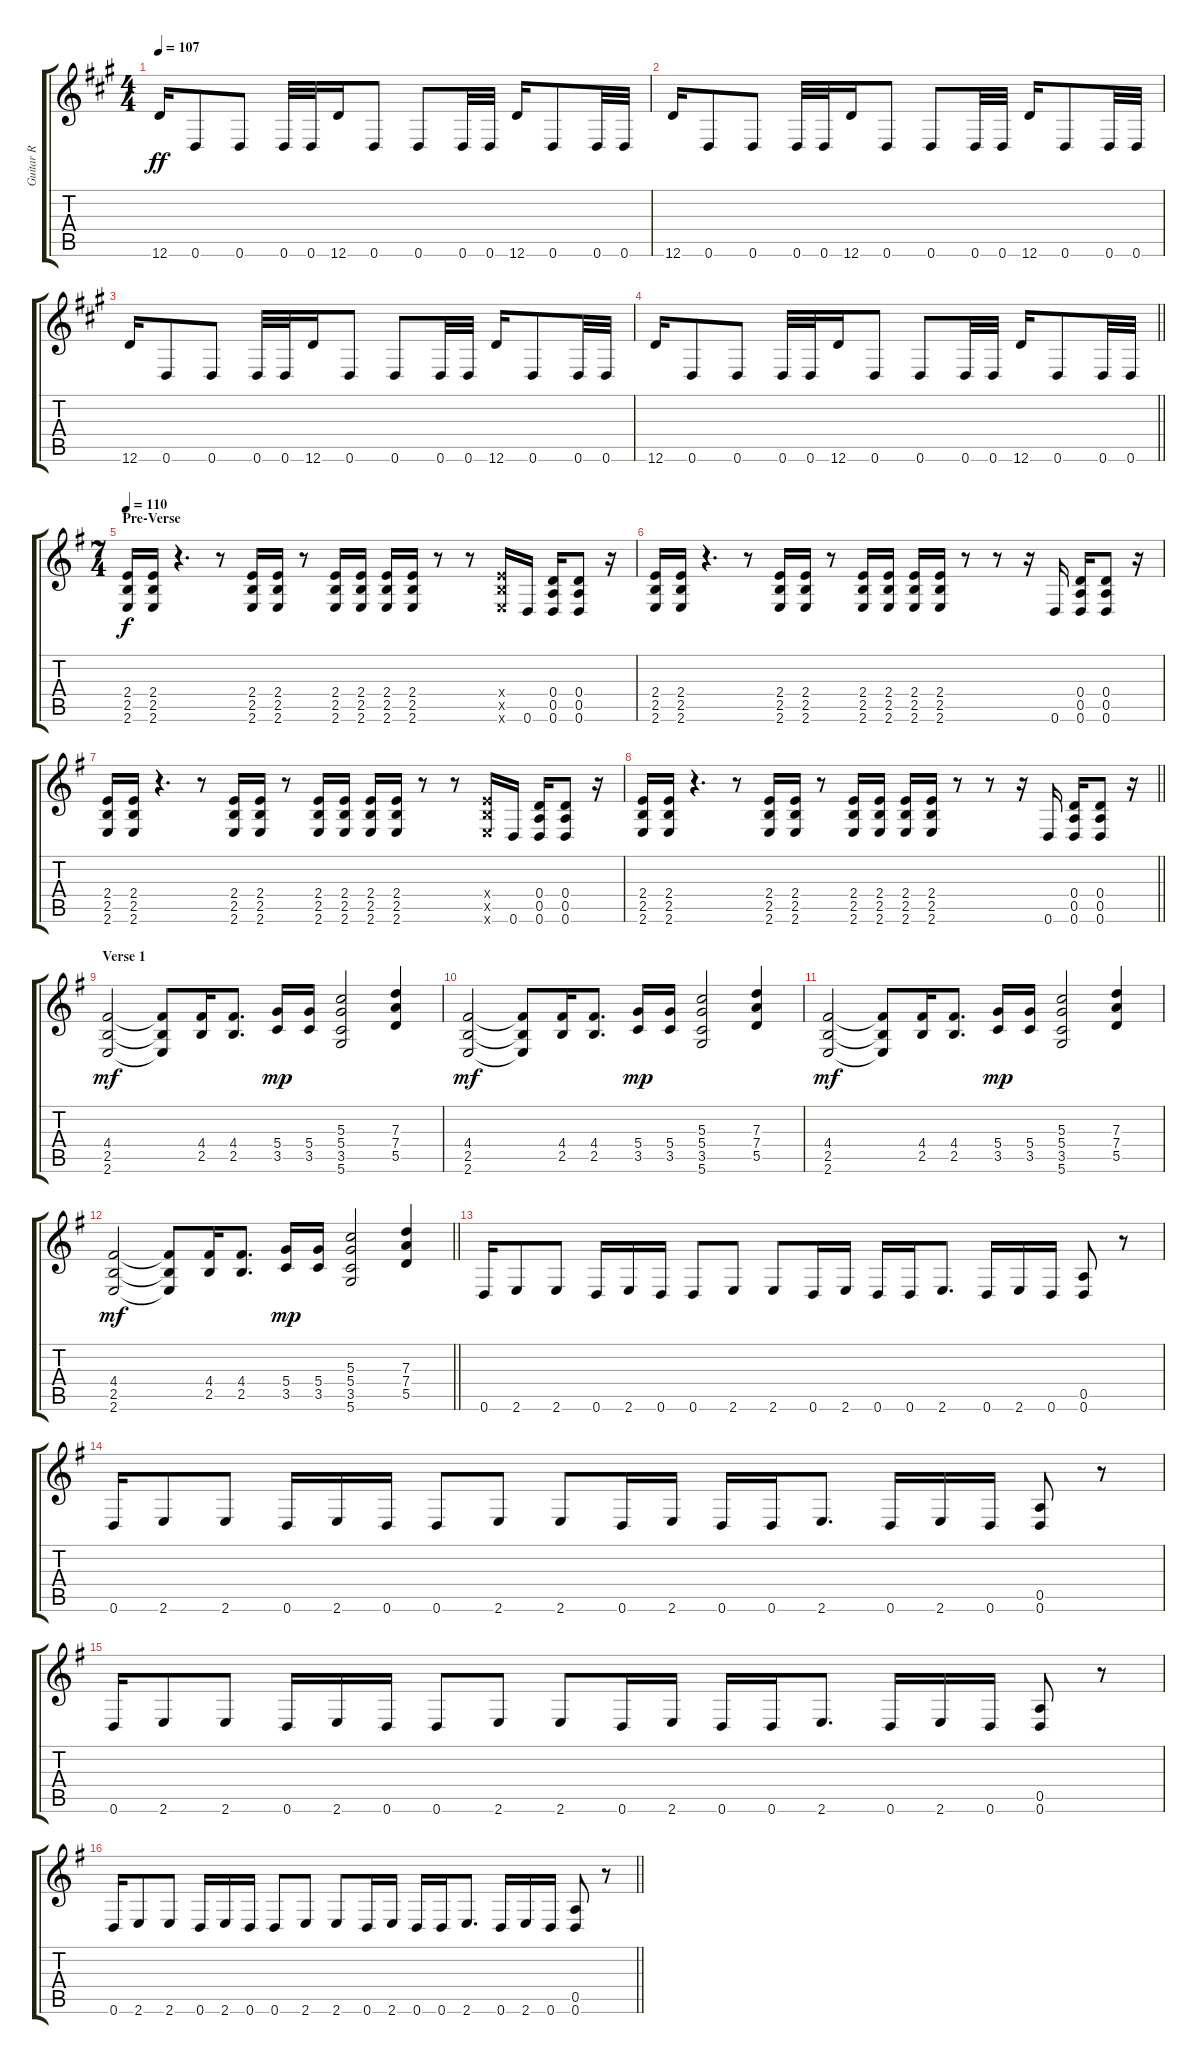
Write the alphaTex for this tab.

\track ("Guitar R" "Guitar R") {instrument distortionguitar}
\staff {score tabs}
\tuning (E4 B3 G3 D3 A2 D2) {hide}
\ts (4 4)
\tempo 107
\clef g2
\ks a
12.6.16{dy ff} 0.6.8 0.6.8 0.6.32 0.6.32 12.6.16 0.6.8 0.6.8 0.6.32 0.6.32 12.6.16 0.6.8 0.6.32 0.6.32 |
12.6.16 0.6.8 0.6.8 0.6.32 0.6.32 12.6.16 0.6.8 0.6.8 0.6.32 0.6.32 12.6.16 0.6.8 0.6.32 0.6.32 |
12.6.16 0.6.8 0.6.8 0.6.32 0.6.32 12.6.16 0.6.8 0.6.8 0.6.32 0.6.32 12.6.16 0.6.8 0.6.32 0.6.32 |
\barLineRight lightlight
12.6.16 0.6.8 0.6.8 0.6.32 0.6.32 12.6.16 0.6.8 0.6.8 0.6.32 0.6.32 12.6.16 0.6.8 0.6.32 0.6.32 |
\ts (7 4)
\section ("" "Pre-Verse")
\tempo 110
\ks g
(2.4 2.5 2.6).16{dy f} (2.4 2.5 2.6).16 r.4{d} r.8 (2.4 2.5 2.6).16 (2.4 2.5 2.6).16 r.8 (2.4 2.5 2.6).16 (2.4 2.5 2.6).16 (2.4 2.5 2.6).16 (2.4 2.5 2.6).16 r.8 r.8 (2.4{x} 2.5{x} 2.6{x}).16 0.6.16 (0.4 0.5 0.6).16 (0.4 0.5 0.6).8 r.16 |
(2.4 2.5 2.6).16 (2.4 2.5 2.6).16 r.4{d} r.8 (2.4 2.5 2.6).16 (2.4 2.5 2.6).16 r.8 (2.4 2.5 2.6).16 (2.4 2.5 2.6).16 (2.4 2.5 2.6).16 (2.4 2.5 2.6).16 r.8 r.8 r.16 0.6.16 (0.4 0.5 0.6).16 (0.4 0.5 0.6).8 r.16 |
(2.4 2.5 2.6).16 (2.4 2.5 2.6).16 r.4{d} r.8 (2.4 2.5 2.6).16 (2.4 2.5 2.6).16 r.8 (2.4 2.5 2.6).16 (2.4 2.5 2.6).16 (2.4 2.5 2.6).16 (2.4 2.5 2.6).16 r.8 r.8 (2.4{x} 2.5{x} 2.6{x}).16 0.6.16 (0.4 0.5 0.6).16 (0.4 0.5 0.6).8 r.16 |
\barLineRight lightlight
(2.4 2.5 2.6).16 (2.4 2.5 2.6).16 r.4{d} r.8 (2.4 2.5 2.6).16 (2.4 2.5 2.6).16 r.8 (2.4 2.5 2.6).16 (2.4 2.5 2.6).16 (2.4 2.5 2.6).16 (2.4 2.5 2.6).16 r.8 r.8 r.16 0.6.16 (0.4 0.5 0.6).16 (0.4 0.5 0.6).8 r.16 |
\section ("" "Verse 1")
(4.4 2.5 2.6).2{dy mf} (4.4{t} 2.5{t} 2.6{t}).8 (4.4 2.5).16 (4.4 2.5).8{d} (5.4 3.5).16{dy mp} (5.4 3.5).16 (5.3 5.4 3.5 5.6).2 (7.3 7.4 5.5).4 |
(4.4 2.5 2.6).2{dy mf} (4.4{t} 2.5{t} 2.6{t}).8 (4.4 2.5).16 (4.4 2.5).8{d} (5.4 3.5).16{dy mp} (5.4 3.5).16 (5.3 5.4 3.5 5.6).2 (7.3 7.4 5.5).4 |
(4.4 2.5 2.6).2{dy mf} (4.4{t} 2.5{t} 2.6{t}).8 (4.4 2.5).16 (4.4 2.5).8{d} (5.4 3.5).16{dy mp} (5.4 3.5).16 (5.3 5.4 3.5 5.6).2 (7.3 7.4 5.5).4 |
\barLineRight lightlight
(4.4 2.5 2.6).2{dy mf} (4.4{t} 2.5{t} 2.6{t}).8 (4.4 2.5).16 (4.4 2.5).8{d} (5.4 3.5).16{dy mp} (5.4 3.5).16 (5.3 5.4 3.5 5.6).2 (7.3 7.4 5.5).4 |
0.6.16 2.6.8 2.6.8 0.6.16 2.6.16 0.6.16 0.6.8 2.6.8 2.6.8 0.6.16 2.6.16 0.6.16 0.6.16 2.6.8{d} 0.6.16 2.6.16 0.6.16 (0.5 0.6).8 r.8 |
0.6.16 2.6.8 2.6.8 0.6.16 2.6.16 0.6.16 0.6.8 2.6.8 2.6.8 0.6.16 2.6.16 0.6.16 0.6.16 2.6.8{d} 0.6.16 2.6.16 0.6.16 (0.5 0.6).8 r.8 |
0.6.16 2.6.8 2.6.8 0.6.16 2.6.16 0.6.16 0.6.8 2.6.8 2.6.8 0.6.16 2.6.16 0.6.16 0.6.16 2.6.8{d} 0.6.16 2.6.16 0.6.16 (0.5 0.6).8 r.8 |
\barLineRight lightlight
0.6.16 2.6.8 2.6.8 0.6.16 2.6.16 0.6.16 0.6.8 2.6.8 2.6.8 0.6.16 2.6.16 0.6.16 0.6.16 2.6.8{d} 0.6.16 2.6.16 0.6.16 (0.5 0.6).8 r.8
